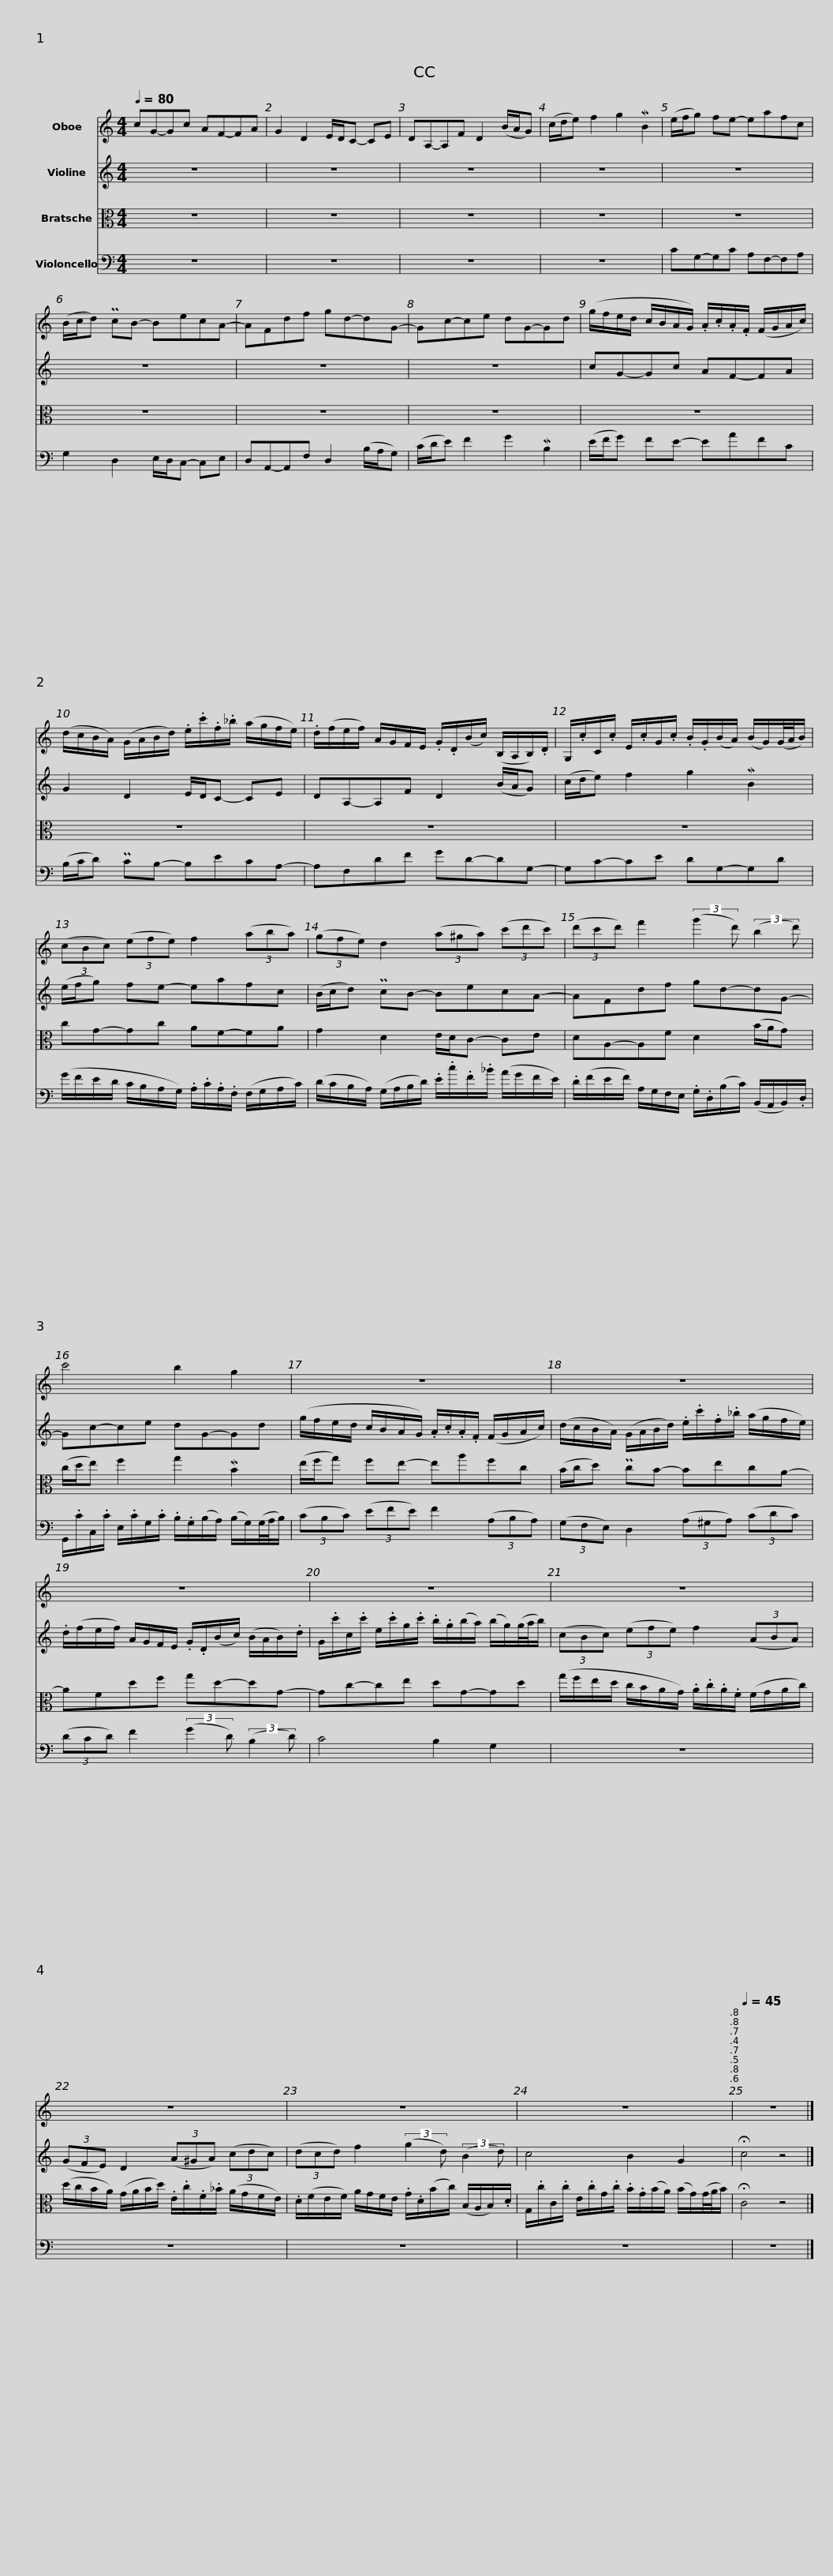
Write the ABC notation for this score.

X:1
%%score 1 2 3 4
L:1/8
Q:1/4=80
M:4/4
I:linebreak $
K:C
V:1 treble
V:2 treble
V:3 alto
V:4 bass
V:1
 cG-Gc AF-FA | G2 D2 E/D/C- CE | DA,-A,F D2 (B/A/G) | (c/d/e) f2 g2 MB2 |$ (e/f/g) fe- eafc | %5
 (B/c/d) PcB- BecA- | AFdf gd-dG- | Gc-ce dG-Gd | (g/f/e/d/ c/B/A/G/) .A/.c/.A/.F/ (F/G/A/c/) |$ (d/c/B/A/) (G/A/B/d/) .e/.c'/.f/._b/ (a/g/f/e/) | %10
 .d/(f/e/f/) A/G/F/E/ .G/.D/(B/c/) (B,/A,/B,/).D/ | G,/.c/C/.c/ E/.c/G/.c/ .B/.G/(B/A/) (B/G/)(G/4A/4B/) |$ (3(cBc) (3(efe) f2 (3(aba) | (3(gfe) d2 (3(a^ga) (3(c'd'c') |$ (3(d'c'd') f'2 (3:2:2(g'2 d') (3:2:2(b2 d') | %15
 c'4 b2 g2 | z8 |$ z8 | z8 | z8 |$ %20
 z8 | z8 |$ z8 | z8[Q:1/4=80][Q:1/4=79][Q:1/4=78][Q:1/4=76][Q:1/4=73][Q:1/4=68][Q:1/4=62][Q:1/4=58][Q:1/4=54] |[Q:1/4=45] z8 |] %25
V:2
 z8 | z8 | z8 | z8 |$ z8 | %5
 z8 | z8 | z8 | cG-Gc AF-FA |$ G2 D2 E/D/C- CE | %10
 DA,-A,F D2 (B/A/G) | (c/d/e) f2 g2 MB2 |$ (e/f/g) fe- eafc | (B/c/d) PcB- BecA- |$ AFdf gd-dG- | %15
 Gc-ce dG-Gd | (g/f/e/d/ c/B/A/G/) .A/.c/.A/.F/ (F/G/A/c/) |$ (d/c/B/A/) (G/A/B/d/) .e/.c'/.f/._b/ (a/g/f/e/) | .d/(f/e/f/) A/G/F/E/ .G/.D/(B/c/) (B/A/B/).d/ | G/.c'/c/.c'/ e/.c'/g/.c'/ .b/.g/(b/a/) (b/g/)(g/4a/4b/) |$ %20
 (3(cBc) (3(efe) f2 (3(ABA) | (3(GFE) D2 (3(A^GA) (3(cdc) |$ (3(dcd) f2 (3:2:2(g2 d) (3:2:2(B2 d) | c4 B2 G2 | !fermata!c4 z4 |] %25
V:3
 z8 | z8 | z8 | z8 |$ z8 | %5
 z8 | z8 | z8 | z8 |$ z8 | %10
 z8 | z8 |$ cG-Gc AF-FA | G2 D2 E/D/C- CE |$ DA,-A,F D2 (B/A/G) | %15
 (c/d/e) f2 g2 MB2 | (e/f/g) fe- eafc |$ (B/c/d) PcB- BecA- | AFdf gd-dG- | Gc-ce dG-Gd |$ %20
 (g/f/e/d/ c/B/A/G/) .A/.c/.A/.F/ (F/G/A/c/) | (d/c/B/A/) (G/A/B/d/) .E/.c/.F/._B/ (A/G/F/E/) |$ .D/(F/E/F/) A/G/F/E/ .G/.D/(B/c/) (B,/A,/B,/).D/ | G,/.c/C/.c/ E/.c/G/.c/ .B/.G/(B/A/) (B/G/)(G/4A/4B/) | !fermata!C4 z4 |] %25
V:4
 z8 | z8 | z8 | z8 |$ CG,-G,C A,F,-F,A, | %5
 G,2 D,2 E,/D,/C,- C,E, | D,A,,-A,,F, D,2 (B,/A,/G,) | (C/D/E) F2 G2 MB,2 | (E/F/G) FE- EAFC |$ (B,/C/D) PCB,- B,ECA,- | %10
 A,F,DF GD-DG,- | G,C-CE DG,-G,D |$ (G/F/E/D/ C/B,/A,/G,/) .A,/.C/.A,/.F,/ (F,/G,/A,/C/) | (D/C/B,/A,/) (G,/A,/B,/D/) .E/.c/.F/._B/ (A/G/F/E/) |$ .D/(F/E/F/) A,/G,/F,/E,/ .G,/.D,/(B,/C/) (B,,/A,,/B,,/).D,/ | %15
 G,,/.C/C,/.C/ E,/.C/G,/.C/ .B,/.G,/(B,/A,/) (B,/G,/)(G,/4A,/4B,/) | (3(CB,C) (3(EFE) F2 (3(A,B,A,) |$ (3(G,F,E,) D,2 (3(A,^G,A,) (3(CDC) | (3(DCD) F2 (3:2:2(G2 D) (3:2:2(B,2 D) | C4 B,2 G,2 |$ %20
 z8 | z8 |$ z8 | z8 | z8 |] %25
